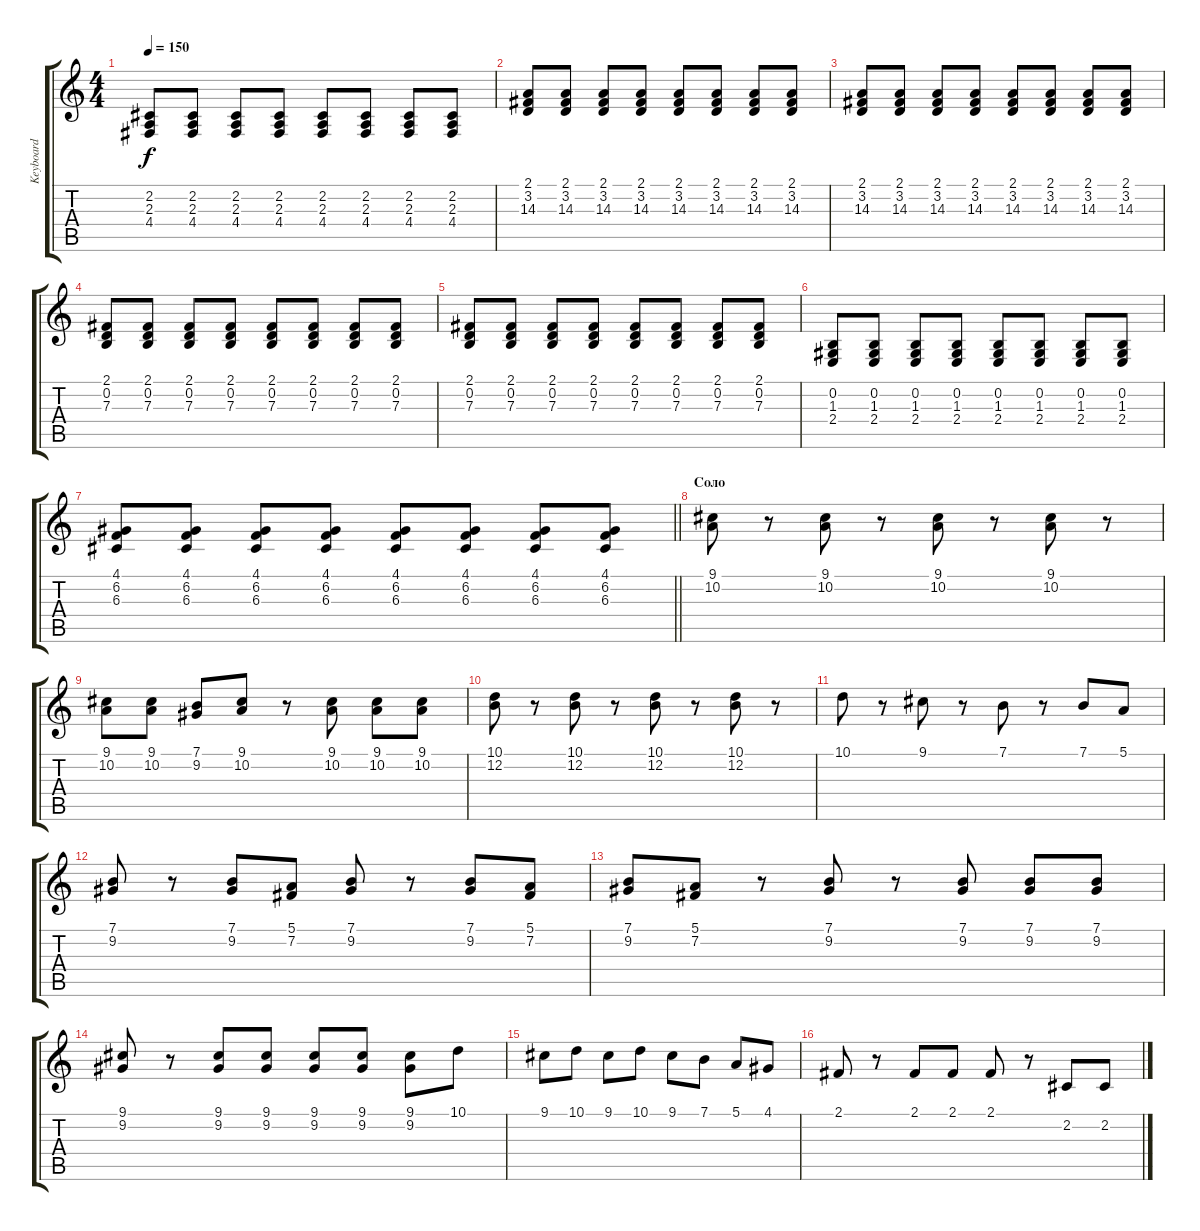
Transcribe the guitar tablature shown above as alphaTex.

\track ("Keyboard" "Keyboard") {instrument accordion}
\staff {score tabs}
\tuning (E4 B3 G3 D3 A2 E2) {hide}
\ts (4 4)
\tempo 150
\clef g2
\ks c
(2.2 2.3 4.4).8{dy f} (2.2 2.3 4.4).8 (2.2 2.3 4.4).8 (2.2 2.3 4.4).8 (2.2 2.3 4.4).8 (2.2 2.3 4.4).8 (2.2 2.3 4.4).8 (2.2 2.3 4.4).8 |
(2.1 3.2 14.3).8 (2.1 3.2 14.3).8 (2.1 3.2 14.3).8 (2.1 3.2 14.3).8 (2.1 3.2 14.3).8 (2.1 3.2 14.3).8 (2.1 3.2 14.3).8 (2.1 3.2 14.3).8 |
(2.1 3.2 14.3).8 (2.1 3.2 14.3).8 (2.1 3.2 14.3).8 (2.1 3.2 14.3).8 (2.1 3.2 14.3).8 (2.1 3.2 14.3).8 (2.1 3.2 14.3).8 (2.1 3.2 14.3).8 |
(2.1 0.2 7.3).8 (2.1 0.2 7.3).8 (2.1 0.2 7.3).8 (2.1 0.2 7.3).8 (2.1 0.2 7.3).8 (2.1 0.2 7.3).8 (2.1 0.2 7.3).8 (2.1 0.2 7.3).8 |
(2.1 0.2 7.3).8 (2.1 0.2 7.3).8 (2.1 0.2 7.3).8 (2.1 0.2 7.3).8 (2.1 0.2 7.3).8 (2.1 0.2 7.3).8 (2.1 0.2 7.3).8 (2.1 0.2 7.3).8 |
(0.2 1.3 2.4).8 (0.2 1.3 2.4).8 (0.2 1.3 2.4).8 (0.2 1.3 2.4).8 (0.2 1.3 2.4).8 (0.2 1.3 2.4).8 (0.2 1.3 2.4).8 (0.2 1.3 2.4).8 |
\barLineRight lightlight
(4.1 6.2 6.3).8 (4.1 6.2 6.3).8 (4.1 6.2 6.3).8 (4.1 6.2 6.3).8 (4.1 6.2 6.3).8 (4.1 6.2 6.3).8 (4.1 6.2 6.3).8 (4.1 6.2 6.3).8 |
\section ("" "Соло")
(9.1 10.2).8 r.8 (9.1 10.2).8 r.8 (9.1 10.2).8 r.8 (9.1 10.2).8 r.8 |
(9.1 10.2).8 (9.1 10.2).8 (7.1 9.2).8 (9.1 10.2).8 r.8 (9.1 10.2).8 (9.1 10.2).8 (9.1 10.2).8 |
(10.1 12.2).8 r.8 (10.1 12.2).8 r.8 (10.1 12.2).8 r.8 (10.1 12.2).8 r.8 |
10.1.8 r.8 9.1.8 r.8 7.1.8 r.8 7.1.8 5.1.8 |
(7.1 9.2).8 r.8 (7.1 9.2).8 (5.1 7.2).8 (7.1 9.2).8 r.8 (7.1 9.2).8 (5.1 7.2).8 |
(7.1 9.2).8 (5.1 7.2).8 r.8 (7.1 9.2).8 r.8 (7.1 9.2).8 (7.1 9.2).8 (7.1 9.2).8 |
(9.1 9.2).8 r.8 (9.1 9.2).8 (9.1 9.2).8 (9.1 9.2).8 (9.1 9.2).8 (9.1 9.2).8 10.1.8 |
9.1.8 10.1.8 9.1.8 10.1.8 9.1.8 7.1.8 5.1.8 4.1.8 |
2.1.8 r.8 2.1.8 2.1.8 2.1.8 r.8 2.2.8 2.2.8
